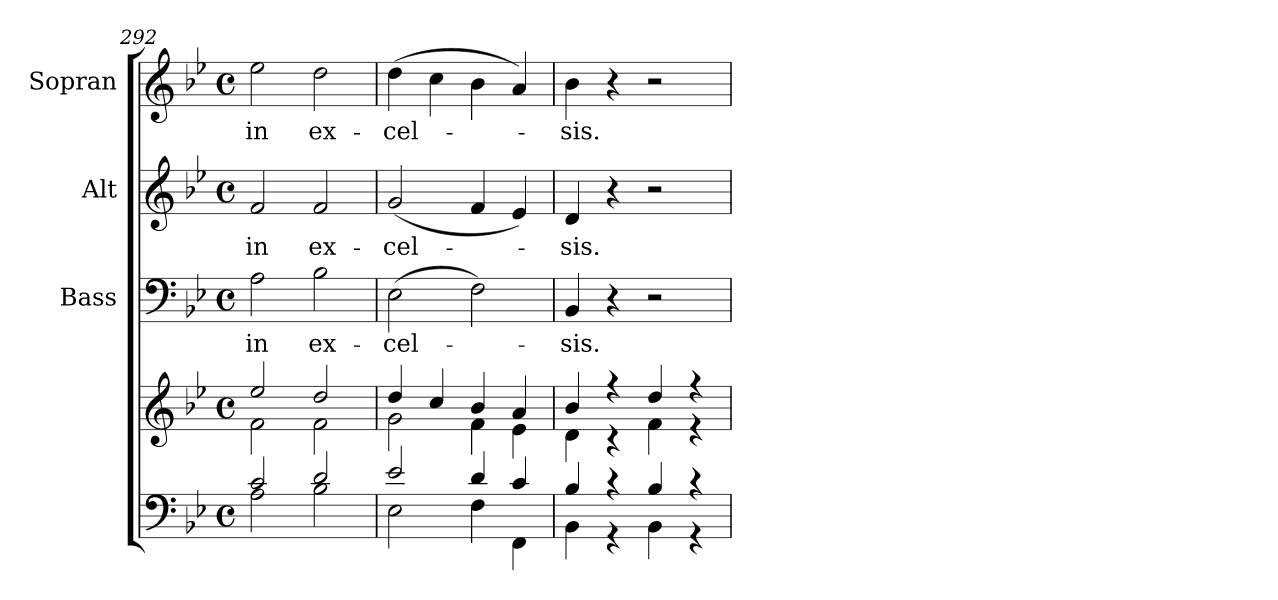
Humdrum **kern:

**kern	**kern	**kern	**text	**kern	**text	**kern	**text
*part4	*part4	*part3	*part3	*part2	*part2	*part1	*part1
*staff5	*staff4	*staff3	*staff3	*staff2	*staff2	*staff1	*staff1
*	*	*I"Bass	*	*I"Alt	*	*I"Sopran	*
*	*	*I'B.	*	*I'A.	*	*I'S.	*
*clefF4	*clefG2	*clefF4	*	*clefG2	*	*clefG2	*
*k[b-e-]	*k[b-e-]	*k[b-e-]	*	*k[b-e-]	*	*k[b-e-]	*
*B-:	*B-:	*B-:	*	*B-:	*	*B-:	*
*M4/4	*M4/4	*M4/4	*	*M4/4	*	*M4/4	*
*met(c)	*met(c)	*met(c)	*	*met(c)	*	*met(c)	*
=292	=292	=292	=292	=292	=292	=292	=292
*^	*^	*	*	*	*	*	*
!	!	!	!	!	!LO:LY:b	!	!LO:LY:b	!	!LO:LY:b
2c/	2A\	2ee-/	2f\	2A\	in	2f/	in	2ee-\	in
!	!	!	!	!	!LO:LY:b	!	!LO:LY:b	!	!LO:LY:b
2d/	2B-\	2dd/	2f\	2B-\	ex-	2f/	ex-	2dd\	ex-
=293	=293	=293	=293	=293	=293	=293	=293	=293	=293
!	!	!	!	!	!LO:LY:b	!	!LO:LY:b	!	!LO:LY:b
2e-/	2E-\	4dd/	2g\	(>2E-\	-cel-	(<2g/	-cel-	(>4dd\	-cel-
.	.	4cc/	.	.	.	.	.	4cc\	.
4d/	4F\	4b-/	4f\	2F\)	.	4f/	.	4b-\	.
4c/	4FF\	4a/	4e-\	.	.	4e-/)	.	4a/)	.
=294	=294	=294	=294	=294	=294	=294	=294	=294	=294
!	!	!	!	!	!LO:LY:b	!	!LO:LY:b	!	!LO:LY:b
4B-/	4BB-\	4b-/	4d\	4BB-/	-sis.	4d/	-sis.	4b-\	-sis.
4r	4r	4r	4r	4r	.	4r	.	4r	.
4B-/	4BB-\	4dd/	4f\	2r	.	2r	.	2r	.
4r	4r	4r	4r	.	.	.	.	.	.
*v	*v	*	*	*	*	*	*	*	*
*	*v	*v	*	*	*	*	*	*
=	=	=	=	=	=	=	=
*-	*-	*-	*-	*-	*-	*-	*-
